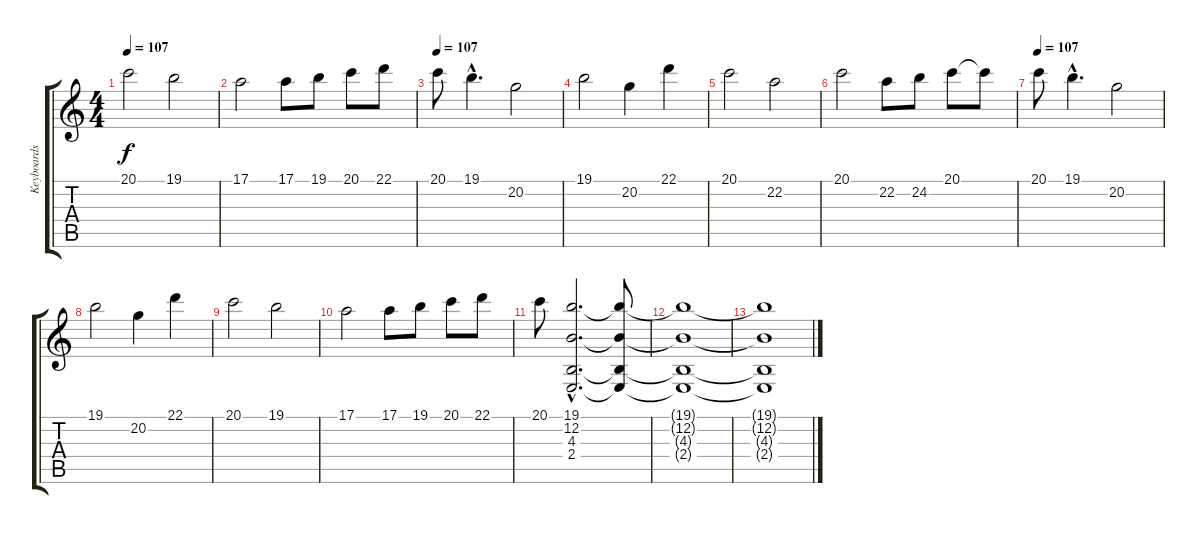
\track ("Keyboards 1" "Keyboards ") {instrument pad2warm}
\staff {score tabs}
\tuning (E4 B3 G3 D3 A2 E2) {hide}
\ts (4 4)
\tempo 107
\clef g2
\ks c
20.1.2{dy f} 19.1.2 |
17.1.2 17.1.8 19.1.8 20.1.8 22.1.8 |
\tempo 107
20.1.8 19.1{hac}.4{d} 20.2.2 |
19.1.2 20.2.4 22.1.4 |
20.1.2 22.2.2 |
20.1.2 22.2.8 24.2.8 20.1.8 20.1{t}.8 |
\tempo 107
20.1.8 19.1{hac}.4{d} 20.2.2 |
19.1.2 20.2.4 22.1.4 |
20.1.2 19.1.2 |
17.1.2 17.1.8 19.1.8 20.1.8 22.1.8 |
20.1.8 (19.1{hac} 12.2{hac} 4.3{hac} 2.4{hac}).2{d} (19.1{t} 12.2{t} 4.3{t} 2.4{t}).8 |
(19.1{t} 12.2{t} 4.3{t} 2.4{t}).1{volume 0} |
(19.1{t} 12.2{t} 4.3{t} 2.4{t}).1
